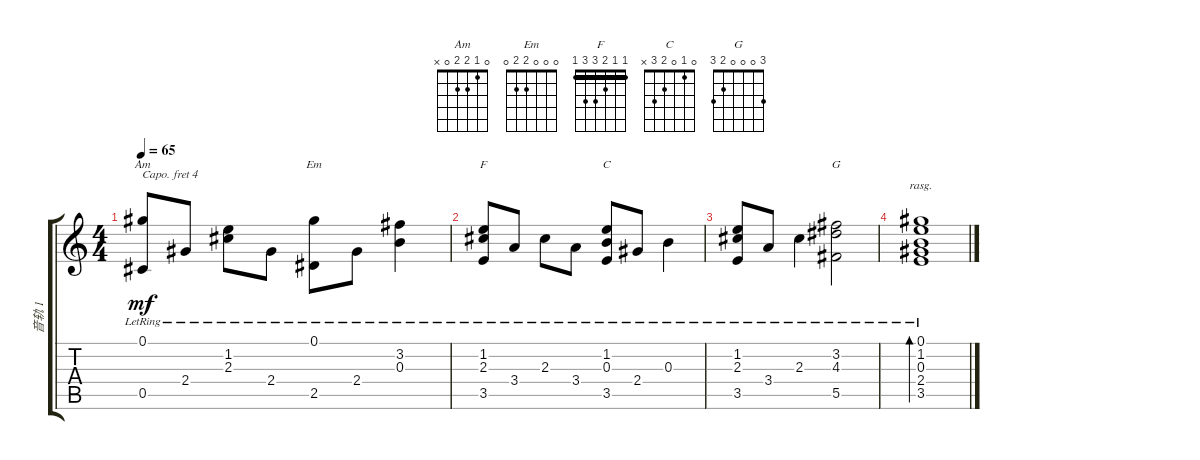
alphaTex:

\track ("音轨 1" "音轨 1") {instrument acousticguitarsteel}
\staff {score tabs}
\capo 4
\tuning (E4 B3 G3 D3 A2 E2) {hide}
\chord ("Am" 0 1 2 2 0 x)
\chord ("Em" 0 0 0 2 2 0)
\chord ("F" 1 1 2 3 3 1) {barre 1}
\chord ("C" 0 1 0 2 3 x)
\chord ("G" 3 0 0 0 2 3)
\ts (4 4)
\tempo 65
\clef g2
\ks c
(0.1{lr} 0.5{lr}).8{ch "Am" dy mf} 2.4{lr}.8 (1.2{lr} 2.3{lr}).8 2.4{lr}.8 (0.1{lr} 2.5{lr}).8{ch "Em"} 2.4{lr}.8 (3.2{lr} 0.3{lr}).4 |
(1.2{lr} 2.3{lr} 3.5{lr}).8{ch "F"} 3.4{lr}.8 2.3{lr}.8 3.4{lr}.8 (1.2{lr} 0.3{lr} 3.5{lr}).8{ch "C"} 2.4{lr}.8 0.3{lr}.4 |
(1.2{lr} 2.3{lr} 3.5{lr}).8 3.4{lr}.8 2.3{lr}.4 (3.2{lr} 4.3{lr} 5.5{lr}).2{ch "G"} |
(0.1{lr} 1.2{lr} 0.3{lr} 2.4 3.5).1{bd 480 rasg ii}
